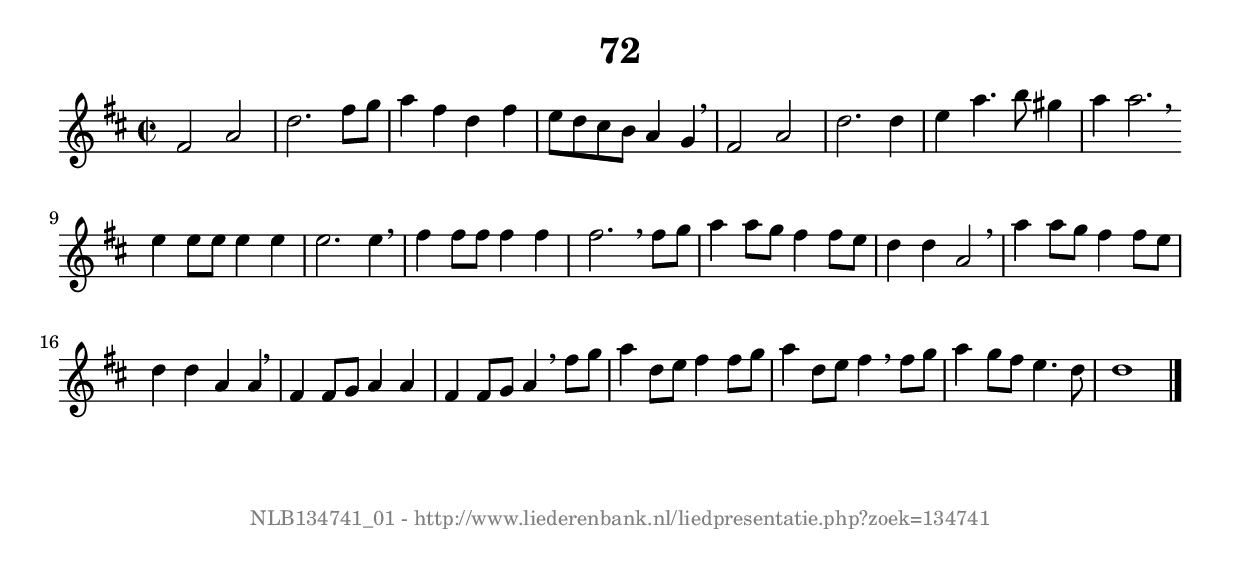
%
% produced by wce2krn 1.64 (7 June 2014)
%
\version"2.16"
#(append! paper-alist '(("long" . (cons (* 210 mm) (* 2000 mm)))))
#(set-default-paper-size "long")
sb = {\breathe}
mBreak = {\breathe }
bBreak = {\breathe }
x = {\once\override NoteHead #'style = #'cross }
gl=\glissando
itime={\override Staff.TimeSignature #'stencil = ##f }
ficta = {\once\set suggestAccidentals = ##t}
fine = {\once\override Score.RehearsalMark #'self-alignment-X = #1 \mark \markup {\italic{Fine}}}
dc = {\once\override Score.RehearsalMark #'self-alignment-X = #1 \mark \markup {\italic{D.C.}}}
dcf = {\once\override Score.RehearsalMark #'self-alignment-X = #1 \mark \markup {\italic{D.C. al Fine}}}
dcc = {\once\override Score.RehearsalMark #'self-alignment-X = #1 \mark \markup {\italic{D.C. al Coda}}}
ds = {\once\override Score.RehearsalMark #'self-alignment-X = #1 \mark \markup {\italic{D.S.}}}
dsf = {\once\override Score.RehearsalMark #'self-alignment-X = #1 \mark \markup {\italic{D.S. al Fine}}}
dsc = {\once\override Score.RehearsalMark #'self-alignment-X = #1 \mark \markup {\italic{D.S. al Coda}}}
pv = {\set Score.repeatCommands = #'((volta "1"))}
sv = {\set Score.repeatCommands = #'((volta "2"))}
tv = {\set Score.repeatCommands = #'((volta "3"))}
qv = {\set Score.repeatCommands = #'((volta "4"))}
xv = {\set Score.repeatCommands = #'((volta #f))}
\header{ tagline = ""
title = "72"
}
\score {{
\key d \major
\relative g'
{
\set melismaBusyProperties = #'()
\time 2/2
\tempo 4=120
\override Score.MetronomeMark #'transparent = ##t
\override Score.RehearsalMark #'break-visibility = #(vector #t #t #f)
fis2 a d2. fis8 g a4 fis d fis e8 d cis b a4 g \sb fis2 a d2. d4 e a4. b8 gis4 a a2. \bar ":|:" \bBreak
e4 e8 e e4 e e2. e4 \sb fis4 fis8 fis fis4 fis fis2. \sb fis8 g a4 a8 g fis4 fis8 e d4 d a2 \sb a'4 a8 g fis4 fis8 e d4 d a a \sb fis4 fis8 g a4 a fis4 fis8 g a4 \sb fis'8 g a4 d,8 e fis4 fis8 g a4 d,8 e fis4 \sb fis8 g a4 g8 fis e4. d8 d1 \bar "|."
 }}
 \midi { }
 \layout {
            indent = 0.0\cm
}
}
\markup { \vspace #0 } \markup { \with-color #grey \fill-line { \center-column { \smaller "NLB134741_01 - http://www.liederenbank.nl/liedpresentatie.php?zoek=134741" } } }
